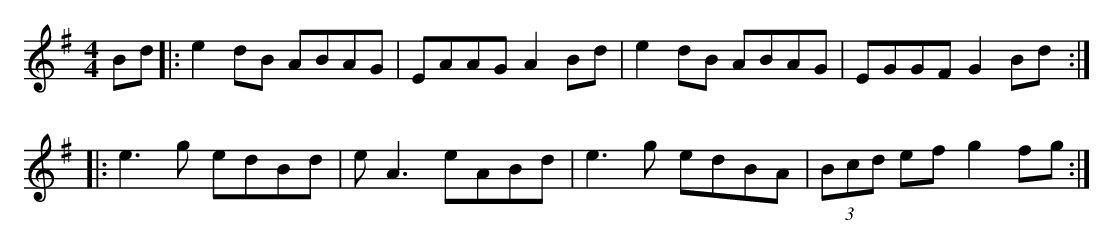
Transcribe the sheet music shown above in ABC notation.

X:1
M:4/4
K:Ador
Bd|:e2 dB ABAG|EAAG A2 Bd|e2 dB ABAG|EGGF G2 Bd:|
|:e3 g edBd|e A3 eABd|e3 g edBA|(3Bcd ef g2 fg:|
